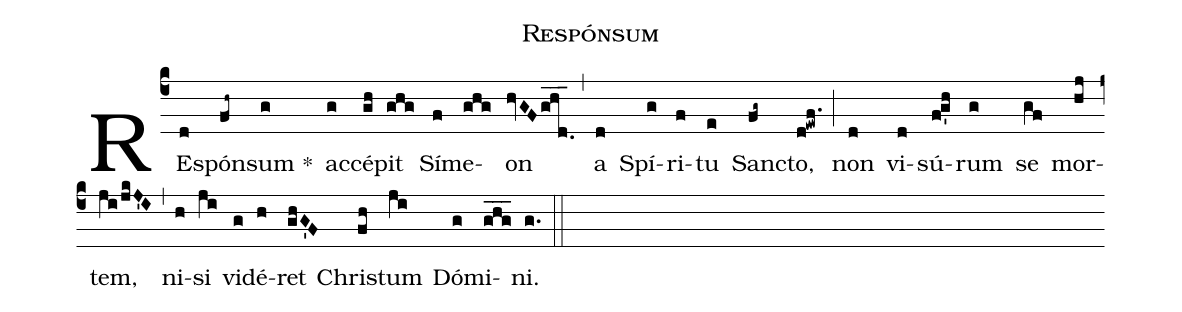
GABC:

name:Respónsum;
%%
(c4) RE(d)spón(fh~)sum *(g) ac(g)cé(gh)pit(ghg) Sí(f)me(ghg)on(hvGFg_h_d_.) (,)
a(d) Spí(g)ri(f)tu(e) San(fg~)cto,(d!ewf.) (;)
non(d) vi(d)sú(f!g'h)rum(g) se(gf) mor(hj)tem,(ji!/jkJ'I) (,)
ni(h)si(ji) vi(g)dé(h)ret(ghG'F) Chri(fh)stum(ji) Dó(g)mi(ghg___)ni.(g.) (::)
